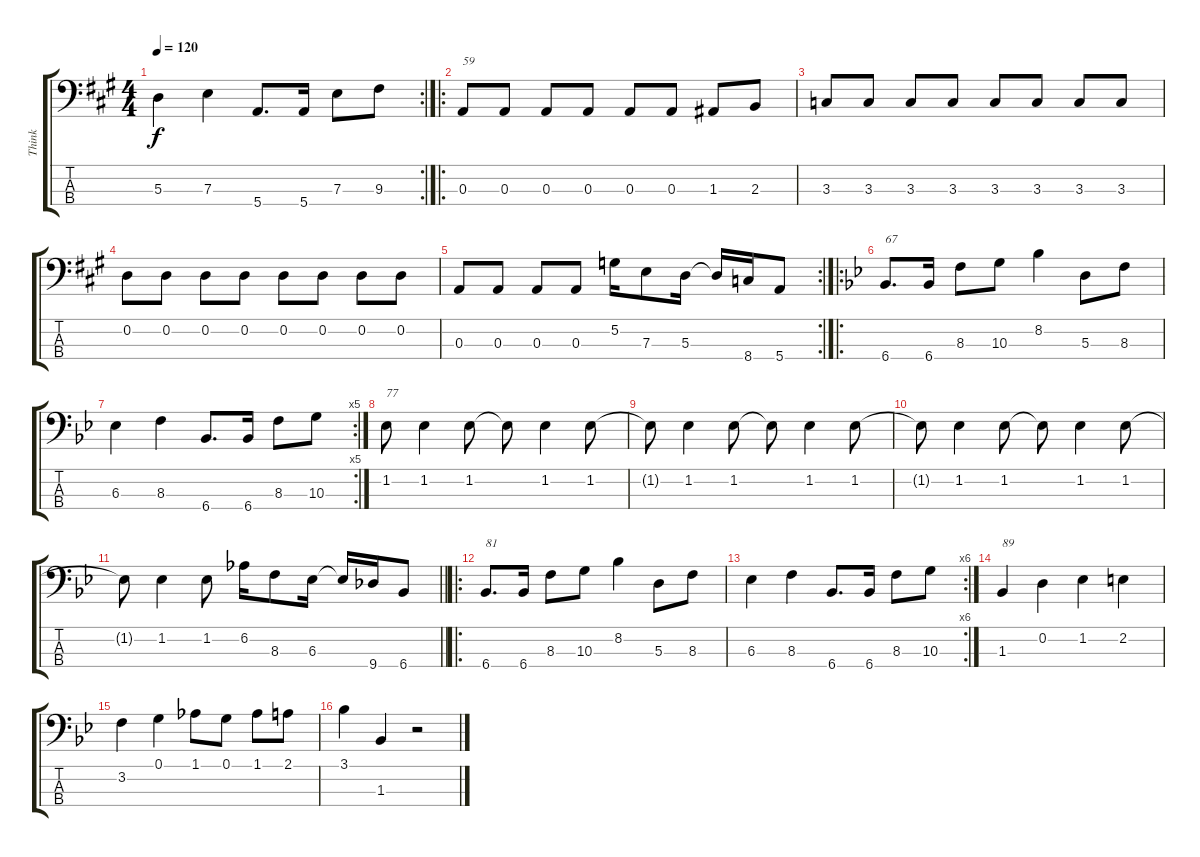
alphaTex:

\track ("Think" "Think") {instrument electricbassfinger}
\staff {score tabs}
\tuning (G2 D2 A1 E1) {hide}
\rc 2
\ts (4 4)
\tempo 120
\clef f4
\ks a
5.3.4{dy f} 7.3.4 5.4.8{d} 5.4.16 7.3.8 9.3.8 |
\ro
0.3.8{txt "59"} 0.3.8 0.3.8 0.3.8 0.3.8 0.3.8 1.3.8 2.3.8 |
3.3.8 3.3.8 3.3.8 3.3.8 3.3.8 3.3.8 3.3.8 3.3.8 |
0.2.8 0.2.8 0.2.8 0.2.8 0.2.8 0.2.8 0.2.8 0.2.8 |
\rc 2
0.3.8 0.3.8 0.3.8 0.3.8 5.2.16 7.3.8 5.3.16 5.3{t}.16 8.4.16 5.4.8 |
\ro
\ks bb
6.4.8{d txt "67"} 6.4.16 8.3.8 10.3.8 8.2.4 5.3.8 8.3.8 |
\rc 5
6.3.4 8.3.4 6.4.8{d} 6.4.16 8.3.8 10.3.8 |
1.2.8{txt "77"} 1.2.4 1.2.8 1.2{t}.8 1.2.4 1.2.8 |
1.2{t}.8 1.2.4 1.2.8 1.2{t}.8 1.2.4 1.2.8 |
1.2{t}.8 1.2.4 1.2.8 1.2{t}.8 1.2.4 1.2.8 |
\barLineRight lightlight
1.2{t}.8 1.2.4 1.2.8 6.2.16 8.3.8 6.3.16 6.3{t}.16 9.4.16 6.4.8 |
\ro
6.4.8{d txt "81"} 6.4.16 8.3.8 10.3.8 8.2.4 5.3.8 8.3.8 |
\rc 6
6.3.4 8.3.4 6.4.8{d} 6.4.16 8.3.8 10.3.8 |
1.3.4{txt "89"} 0.2.4 1.2.4 2.2.4 |
3.2.4 0.1.4 1.1.8 0.1.8 1.1.8 2.1.8 |
3.1.4 1.3.4 r.2
